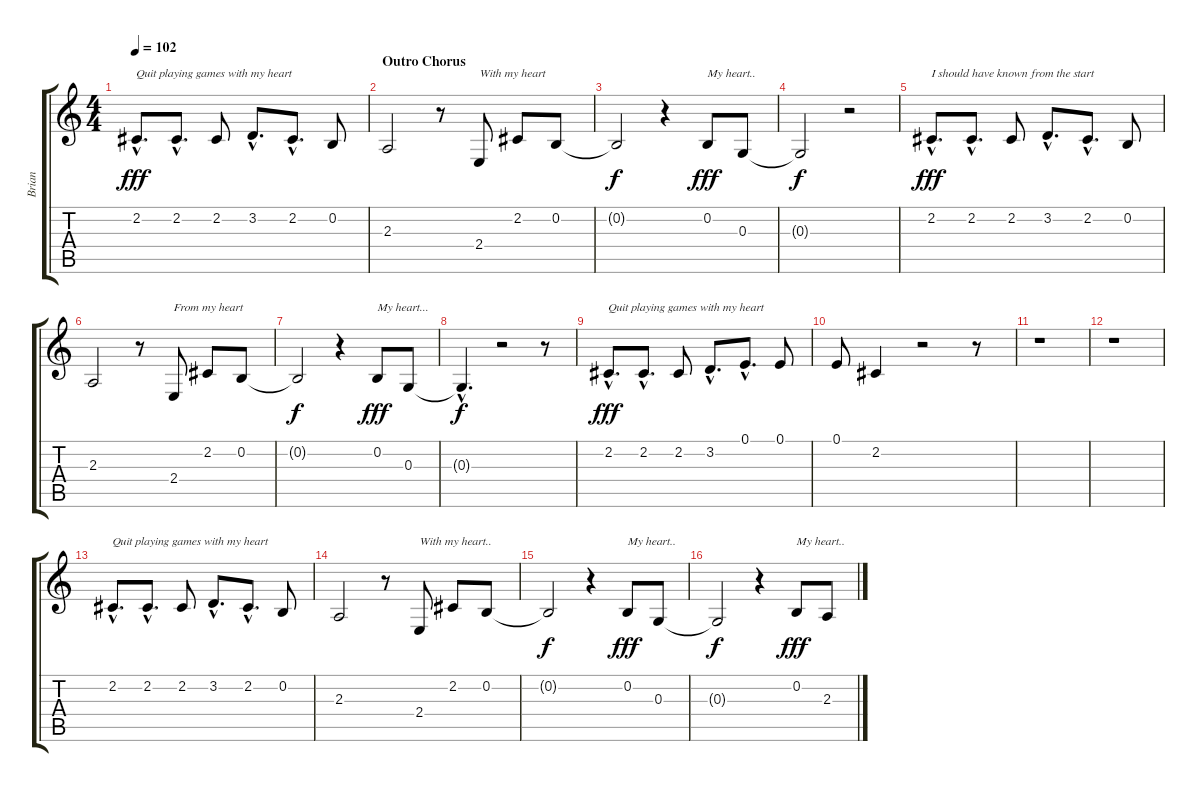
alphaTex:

\track ("Brian" "Brian") {instrument baritonesax}
\staff {score tabs}
\tuning (E4 B3 G3 D3 A2 E2) {hide}
\ts (4 4)
\tempo 102
\clef g2
\ks c
2.2{hac}.8{d txt "Quit playing games with my heart" dy fff} 2.2{hac}.8{d} 2.2.8 3.2{hac}.8{d} 2.2{hac}.8{d} 0.2.8 |
\section ("" "Outro Chorus")
2.3.2 r.8 2.4.8{txt "With my heart"} 2.2.8 0.2.8 |
0.2{t}.2{dy f} r.4 0.2.8{txt "My heart.." dy fff} 0.3.8 |
0.3{t}.2{dy f} r.2 |
2.2{hac}.8{d txt "I should have known from the start" dy fff} 2.2{hac}.8{d} 2.2.8 3.2{hac}.8{d} 2.2{hac}.8{d} 0.2.8 |
2.3.2 r.8 2.4.8{txt "From my heart"} 2.2.8 0.2.8 |
0.2{t}.2{dy f} r.4 0.2.8{txt "My heart..." dy fff} 0.3.8 |
0.3{hac t}.4{d dy f} r.2 r.8 |
2.2{hac}.8{d txt "Quit playing games with my heart" dy fff} 2.2{hac}.8{d} 2.2.8 3.2{hac}.8{d} 0.1{hac}.8{d} 0.1.8 |
0.1.8 2.2.4 r.2 r.8 |
r.1 |
r.1 |
2.2{hac}.8{d txt "Quit playing games with my heart"} 2.2{hac}.8{d} 2.2.8 3.2{hac}.8{d} 2.2{hac}.8{d} 0.2.8 |
2.3.2 r.8 2.4.8{txt "With my heart.."} 2.2.8 0.2.8 |
0.2{t}.2{dy f} r.4 0.2.8{txt "My heart.." dy fff} 0.3.8 |
0.3{t}.2{dy f} r.4 0.2.8{txt "My heart.." dy fff} 2.3.8
